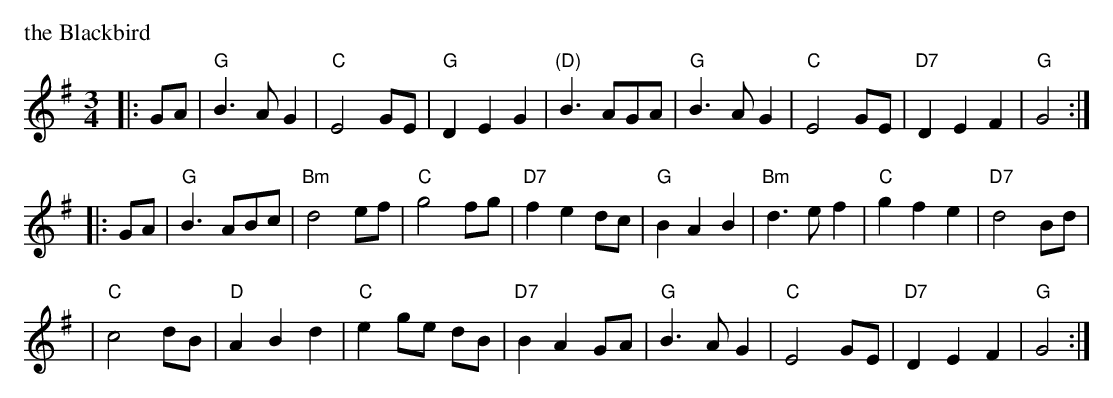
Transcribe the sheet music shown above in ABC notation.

X:1
P: the Blackbird
M: 3/4
L: 1/8
K: G
|: GA \
| "G"B3AG2 | "C"E4 GE | "G"D2 E2 G2 | "(D)"B3 AGA | "G"B3AG2 | "C"E4 GE | "D7"D2 E2 F2 | "G"G4 :|
|: GA \
| "G"B3ABc | "Bm"d4 ef | "C"g4 fg | "D7"f2 e2 dc | "G"B2 A2 B2 | "Bm"d3 e f2 | "C"g2 f2 e2 | "D7"d4 Bd |
| "C"c4 dB | "D"A2 B2 d2 | "C"e2 ge dB | "D7"B2 A2 GA | "G"B3AG2 | "C"E4 GE | "D7"D2 E2 F2 | "G"G4 :|
